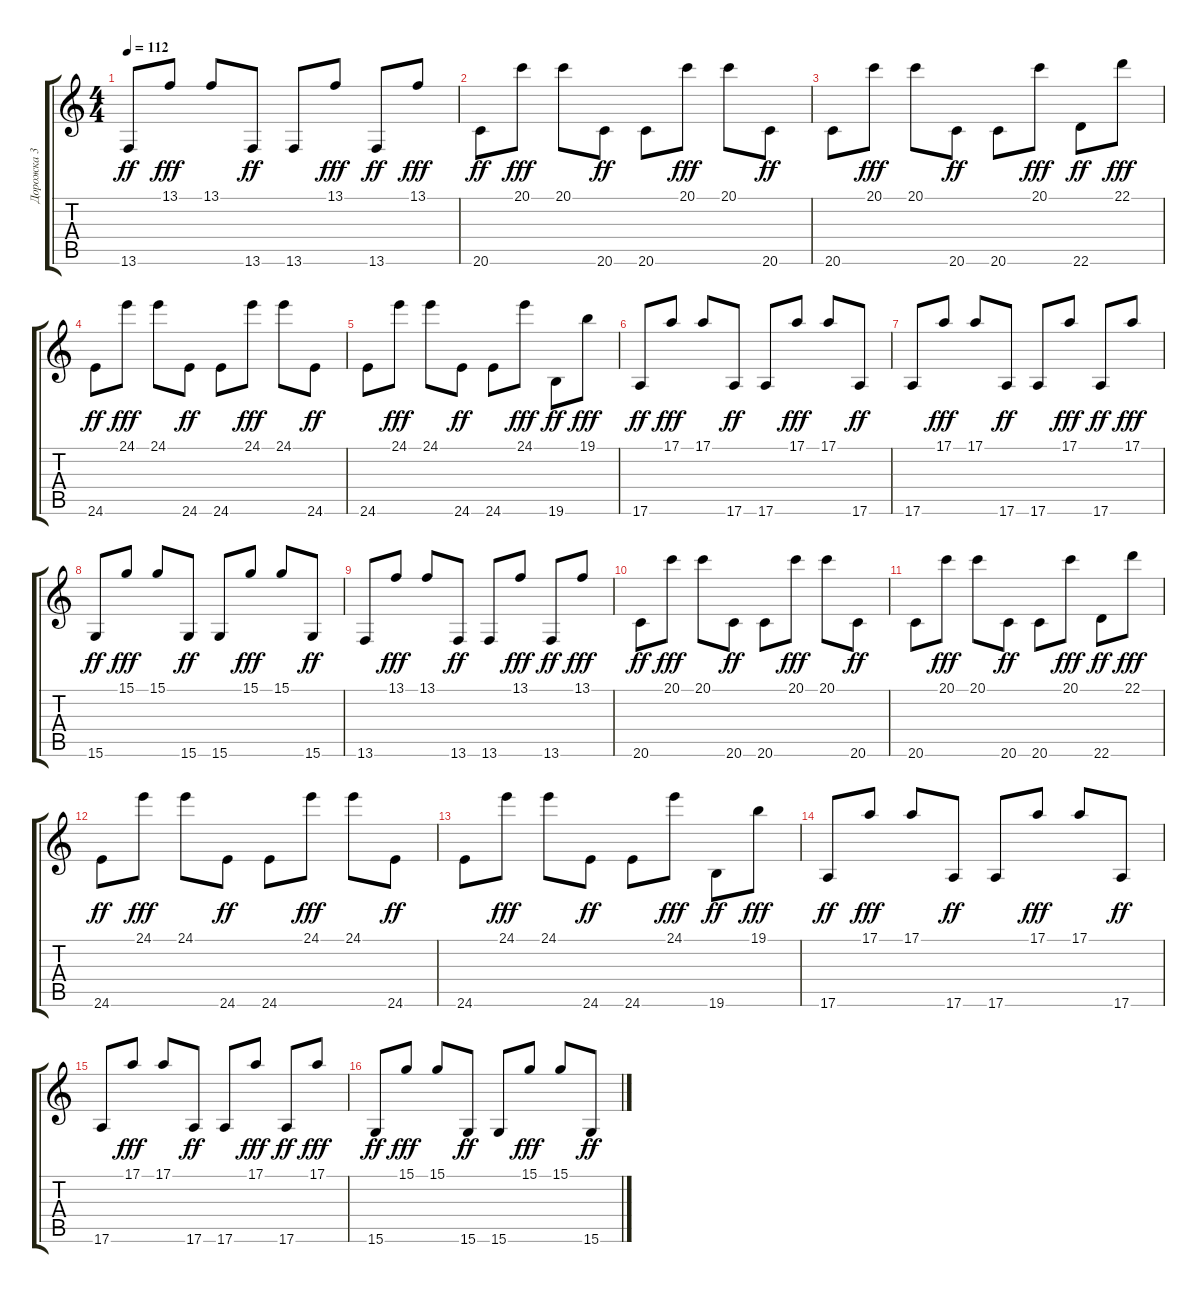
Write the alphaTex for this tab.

\track ("Дорожка 3" "Дорожка 3") {instrument marimba}
\staff {score tabs}
\tuning (E4 B3 G3 D3 A2 E2) {hide}
\ts (4 4)
\tempo 112
\clef g2
\ks c
13.6.8{dy ff} 13.1.8{dy fff} 13.1.8 13.6.8{dy ff} 13.6.8 13.1.8{dy fff} 13.6.8{dy ff} 13.1.8{dy fff} |
20.6.8{dy ff} 20.1.8{dy fff} 20.1.8 20.6.8{dy ff} 20.6.8 20.1.8{dy fff} 20.1.8 20.6.8{dy ff} |
20.6.8 20.1.8{dy fff} 20.1.8 20.6.8{dy ff} 20.6.8 20.1.8{dy fff} 22.6.8{dy ff} 22.1.8{dy fff} |
24.6.8{dy ff} 24.1.8{dy fff} 24.1.8 24.6.8{dy ff} 24.6.8 24.1.8{dy fff} 24.1.8 24.6.8{dy ff} |
24.6.8 24.1.8{dy fff} 24.1.8 24.6.8{dy ff} 24.6.8 24.1.8{dy fff} 19.6.8{dy ff} 19.1.8{dy fff} |
17.6.8{dy ff} 17.1.8{dy fff} 17.1.8 17.6.8{dy ff} 17.6.8 17.1.8{dy fff} 17.1.8 17.6.8{dy ff} |
17.6.8 17.1.8{dy fff} 17.1.8 17.6.8{dy ff} 17.6.8 17.1.8{dy fff} 17.6.8{dy ff} 17.1.8{dy fff} |
15.6.8{dy ff} 15.1.8{dy fff} 15.1.8 15.6.8{dy ff} 15.6.8 15.1.8{dy fff} 15.1.8 15.6.8{dy ff} |
13.6.8 13.1.8{dy fff} 13.1.8 13.6.8{dy ff} 13.6.8 13.1.8{dy fff} 13.6.8{dy ff} 13.1.8{dy fff} |
20.6.8{dy ff} 20.1.8{dy fff} 20.1.8 20.6.8{dy ff} 20.6.8 20.1.8{dy fff} 20.1.8 20.6.8{dy ff} |
20.6.8 20.1.8{dy fff} 20.1.8 20.6.8{dy ff} 20.6.8 20.1.8{dy fff} 22.6.8{dy ff} 22.1.8{dy fff} |
24.6.8{dy ff} 24.1.8{dy fff} 24.1.8 24.6.8{dy ff} 24.6.8 24.1.8{dy fff} 24.1.8 24.6.8{dy ff} |
24.6.8 24.1.8{dy fff} 24.1.8 24.6.8{dy ff} 24.6.8 24.1.8{dy fff} 19.6.8{dy ff} 19.1.8{dy fff} |
17.6.8{dy ff} 17.1.8{dy fff} 17.1.8 17.6.8{dy ff} 17.6.8 17.1.8{dy fff} 17.1.8 17.6.8{dy ff} |
17.6.8 17.1.8{dy fff} 17.1.8 17.6.8{dy ff} 17.6.8 17.1.8{dy fff} 17.6.8{dy ff} 17.1.8{dy fff} |
15.6.8{dy ff} 15.1.8{dy fff} 15.1.8 15.6.8{dy ff} 15.6.8 15.1.8{dy fff} 15.1.8 15.6.8{dy ff}
